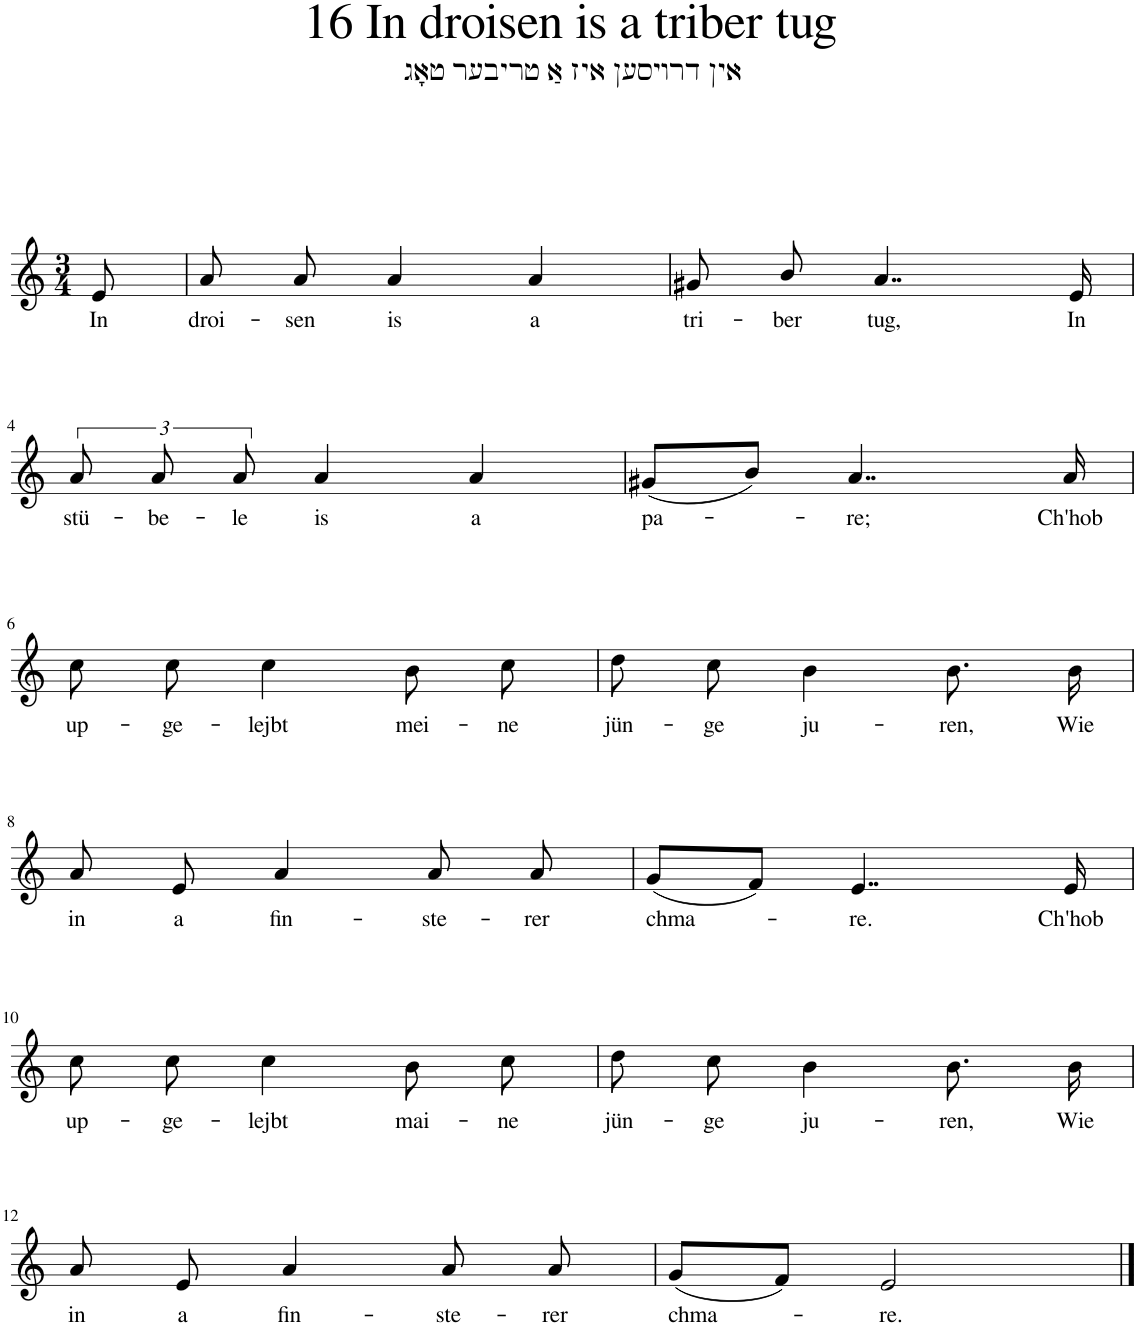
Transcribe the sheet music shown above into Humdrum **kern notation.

**kern	**text
*part1	*part1
*staff1	*staff1
*I"Piano	*
*I'Pno.	*
*clefG2	*
*k[]	*
*M3/4	*
=1	=1
!	!LO:LY:b
8e/	In
=2	=2
!	!LO:LY:b
8a/	droi-
!	!LO:LY:b
8a/	-sen
!	!LO:LY:b
4a/	is
!	!LO:LY:b
4a/	a
=3	=3
!	!LO:LY:b
8g#X/	tri-
!	!LO:LY:b
8b/	-ber
!	!LO:LY:b
4..a/	tug,
!	!LO:LY:b
16e/	In
!!LO:LB:g=z
=4	=4
!	!LO:LY:b
12a/	stü-
!	!LO:LY:b
12a/	-be-
!	!LO:LY:b
12a/	-le
!	!LO:LY:b
4a/	is
!	!LO:LY:b
4a/	a
=5	=5
!	!LO:LY:b
(8g#X/L	pa-
8b/J)	.
!	!LO:LY:b
4..a/	-re;
!	!LO:LY:b
16a/	Ch'hob
!!LO:LB:g=z
=6	=6
!	!LO:LY:b
8cc\	up-
!	!LO:LY:b
8cc\	-ge-
!	!LO:LY:b
4cc\	-lejbt
!	!LO:LY:b
8b\	mei-
!	!LO:LY:b
8cc\	-ne
=7	=7
!	!LO:LY:b
8dd\	jün-
!	!LO:LY:b
8cc\	-ge
!	!LO:LY:b
4b\	ju-
!	!LO:LY:b
8.b\	-ren,
!	!LO:LY:b
16b\	Wie
!!LO:LB:g=z
=8	=8
!	!LO:LY:b
8a/	in
!	!LO:LY:b
8e/	a
!	!LO:LY:b
4a/	fin-
!	!LO:LY:b
8a/	-ste-
!	!LO:LY:b
8a/	-rer
=9	=9
!	!LO:LY:b
(8g/L	chma-
8f/J)	.
!	!LO:LY:b
4..e/	-re.
!	!LO:LY:b
16e/	Ch'hob
!!LO:LB:g=z
=10	=10
!	!LO:LY:b
8cc\	up-
!	!LO:LY:b
8cc\	-ge-
!	!LO:LY:b
4cc\	-lejbt
!	!LO:LY:b
8b\	mai-
!	!LO:LY:b
8cc\	-ne
=11	=11
!	!LO:LY:b
8dd\	jün-
!	!LO:LY:b
8cc\	-ge
!	!LO:LY:b
4b\	ju-
!	!LO:LY:b
8.b\	-ren,
!	!LO:LY:b
16b\	Wie
!!LO:LB:g=z
=12	=12
!	!LO:LY:b
8a/	in
!	!LO:LY:b
8e/	a
!	!LO:LY:b
4a/	fin-
!	!LO:LY:b
8a/	-ste-
!	!LO:LY:b
8a/	-rer
=13	=13
!	!LO:LY:b
(8g/L	chma-
8f/J)	.
!	!LO:LY:b
2e/	-re.
==	==
*-	*-
